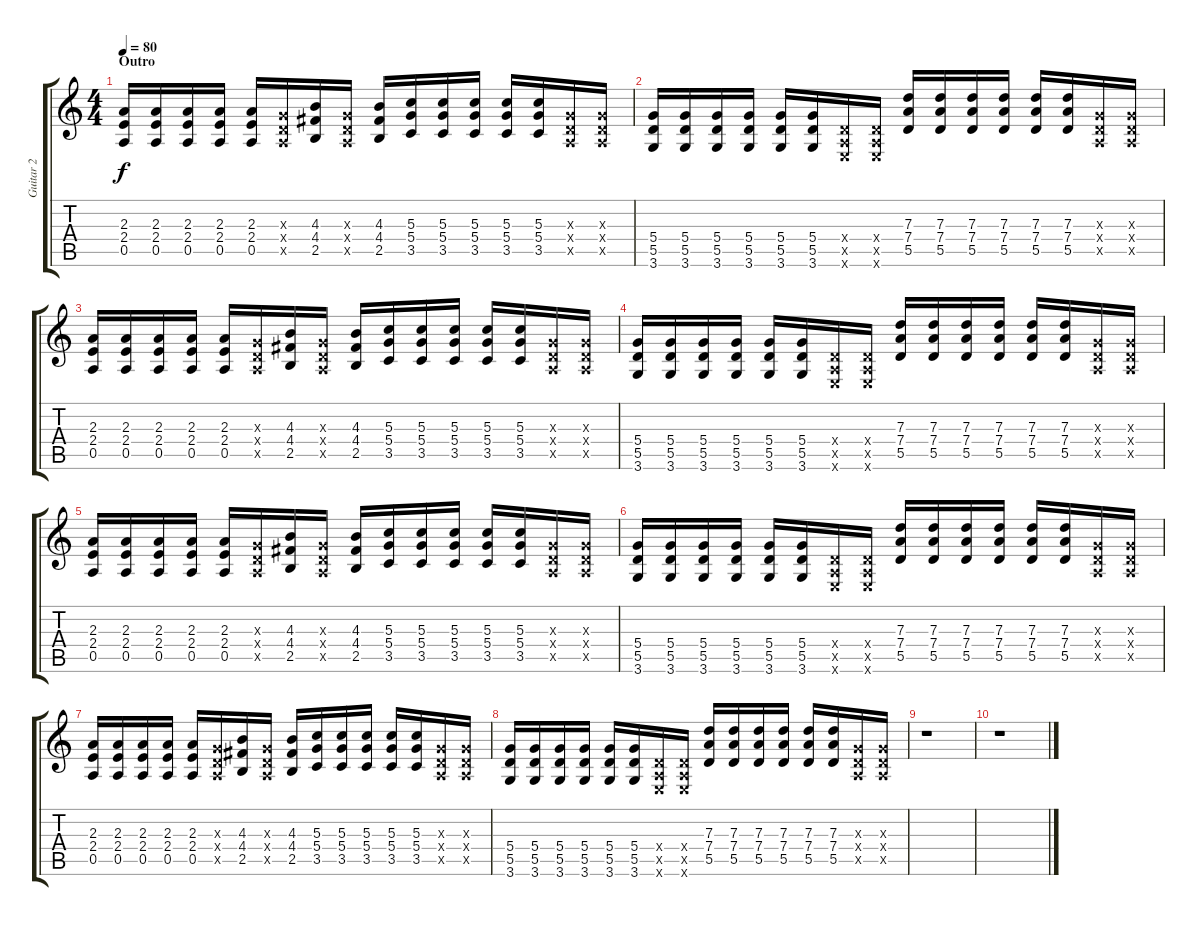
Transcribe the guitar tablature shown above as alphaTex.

\track ("Guitar 2" "Guitar 2") {instrument distortionguitar}
\staff {score tabs}
\tuning (E4 B3 G3 D3 A2 E2) {hide}
\ts (4 4)
\section ("" "Outro")
\tempo 80
\clef g2
\ks c
(2.3 2.4 0.5).16{dy f} (2.3 2.4 0.5).16 (2.3 2.4 0.5).16 (2.3 2.4 0.5).16 (2.3 2.4 0.5).16 (0.3{x} 0.4{x} 0.5{x}).16 (4.3 4.4 2.5).16 (0.3{x} 0.4{x} 0.5{x}).16 (4.3 4.4 2.5).16 (5.3 5.4 3.5).16 (5.3 5.4 3.5).16 (5.3 5.4 3.5).16 (5.3 5.4 3.5).16 (5.3 5.4 3.5).16 (0.3{x} 0.4{x} 0.5{x}).16 (0.3{x} 0.4{x} 0.5{x}).16 |
(5.4 5.5 3.6).16 (5.4 5.5 3.6).16 (5.4 5.5 3.6).16 (5.4 5.5 3.6).16 (5.4 5.5 3.6).16 (5.4 5.5 3.6).16 (0.4{x} 0.5{x} 0.6{x}).16 (0.4{x} 0.5{x} 0.6{x}).16 (7.3 7.4 5.5).16 (7.3 7.4 5.5).16 (7.3 7.4 5.5).16 (7.3 7.4 5.5).16 (7.3 7.4 5.5).16 (7.3 7.4 5.5).16 (0.3{x} 0.4{x} 0.5{x}).16 (0.3{x} 0.4{x} 0.5{x}).16 |
(2.3 2.4 0.5).16 (2.3 2.4 0.5).16 (2.3 2.4 0.5).16 (2.3 2.4 0.5).16 (2.3 2.4 0.5).16 (0.3{x} 0.4{x} 0.5{x}).16 (4.3 4.4 2.5).16 (0.3{x} 0.4{x} 0.5{x}).16 (4.3 4.4 2.5).16 (5.3 5.4 3.5).16 (5.3 5.4 3.5).16 (5.3 5.4 3.5).16 (5.3 5.4 3.5).16 (5.3 5.4 3.5).16 (0.3{x} 0.4{x} 0.5{x}).16 (0.3{x} 0.4{x} 0.5{x}).16 |
(5.4 5.5 3.6).16 (5.4 5.5 3.6).16 (5.4 5.5 3.6).16 (5.4 5.5 3.6).16 (5.4 5.5 3.6).16 (5.4 5.5 3.6).16 (0.4{x} 0.5{x} 0.6{x}).16 (0.4{x} 0.5{x} 0.6{x}).16 (7.3 7.4 5.5).16 (7.3 7.4 5.5).16 (7.3 7.4 5.5).16 (7.3 7.4 5.5).16 (7.3 7.4 5.5).16 (7.3 7.4 5.5).16 (0.3{x} 0.4{x} 0.5{x}).16 (0.3{x} 0.4{x} 0.5{x}).16 |
(2.3 2.4 0.5).16 (2.3 2.4 0.5).16 (2.3 2.4 0.5).16 (2.3 2.4 0.5).16 (2.3 2.4 0.5).16 (0.3{x} 0.4{x} 0.5{x}).16 (4.3 4.4 2.5).16 (0.3{x} 0.4{x} 0.5{x}).16 (4.3 4.4 2.5).16 (5.3 5.4 3.5).16 (5.3 5.4 3.5).16 (5.3 5.4 3.5).16 (5.3 5.4 3.5).16 (5.3 5.4 3.5).16 (0.3{x} 0.4{x} 0.5{x}).16 (0.3{x} 0.4{x} 0.5{x}).16 |
(5.4 5.5 3.6).16 (5.4 5.5 3.6).16 (5.4 5.5 3.6).16 (5.4 5.5 3.6).16 (5.4 5.5 3.6).16 (5.4 5.5 3.6).16 (0.4{x} 0.5{x} 0.6{x}).16 (0.4{x} 0.5{x} 0.6{x}).16 (7.3 7.4 5.5).16 (7.3 7.4 5.5).16 (7.3 7.4 5.5).16 (7.3 7.4 5.5).16 (7.3 7.4 5.5).16 (7.3 7.4 5.5).16 (0.3{x} 0.4{x} 0.5{x}).16 (0.3{x} 0.4{x} 0.5{x}).16 |
(2.3 2.4 0.5).16 (2.3 2.4 0.5).16 (2.3 2.4 0.5).16 (2.3 2.4 0.5).16 (2.3 2.4 0.5).16 (0.3{x} 0.4{x} 0.5{x}).16 (4.3 4.4 2.5).16 (0.3{x} 0.4{x} 0.5{x}).16 (4.3 4.4 2.5).16 (5.3 5.4 3.5).16 (5.3 5.4 3.5).16 (5.3 5.4 3.5).16 (5.3 5.4 3.5).16 (5.3 5.4 3.5).16 (0.3{x} 0.4{x} 0.5{x}).16 (0.3{x} 0.4{x} 0.5{x}).16 |
(5.4 5.5 3.6).16 (5.4 5.5 3.6).16 (5.4 5.5 3.6).16 (5.4 5.5 3.6).16 (5.4 5.5 3.6).16 (5.4 5.5 3.6).16 (0.4{x} 0.5{x} 0.6{x}).16 (0.4{x} 0.5{x} 0.6{x}).16 (7.3 7.4 5.5).16 (7.3 7.4 5.5).16 (7.3 7.4 5.5).16 (7.3 7.4 5.5).16 (7.3 7.4 5.5).16 (7.3 7.4 5.5).16 (0.3{x} 0.4{x} 0.5{x}).16 (0.3{x} 0.4{x} 0.5{x}).16 |
r.1 |
r.1
